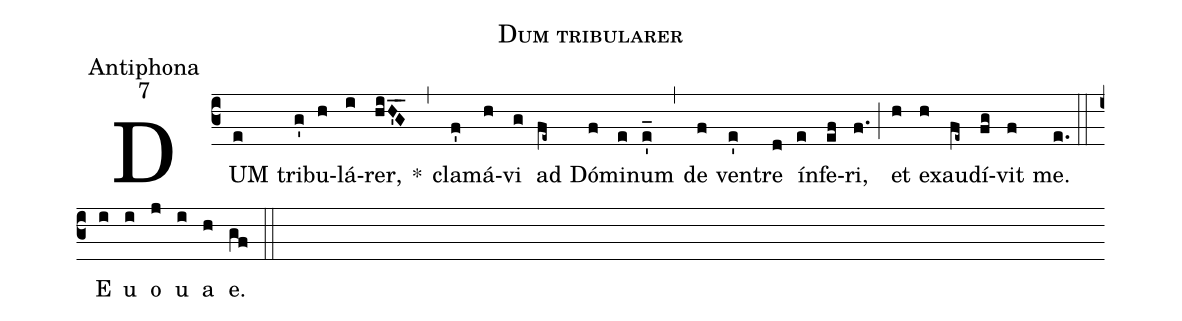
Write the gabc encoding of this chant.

name:Dum tribularer;
office-part:Antiphona;
mode:7;
%%
(c3) DUM(e) tri(g')bu(h)lá(i)rer,(hiH'G__) *(,) cla(f')má(h)vi(g) ad(fe~) Dó(f)mi(e)num(e'_) (,) de(f) ven(e')tre(d) ín(e)fe(ef)ri,(f.) (;) et(h) ex(h)au(fe~)dí(fg)vit(f) me.(e.) (::) E(i) u(i) o(j) u(i) a(h) e.(gf) (::)
